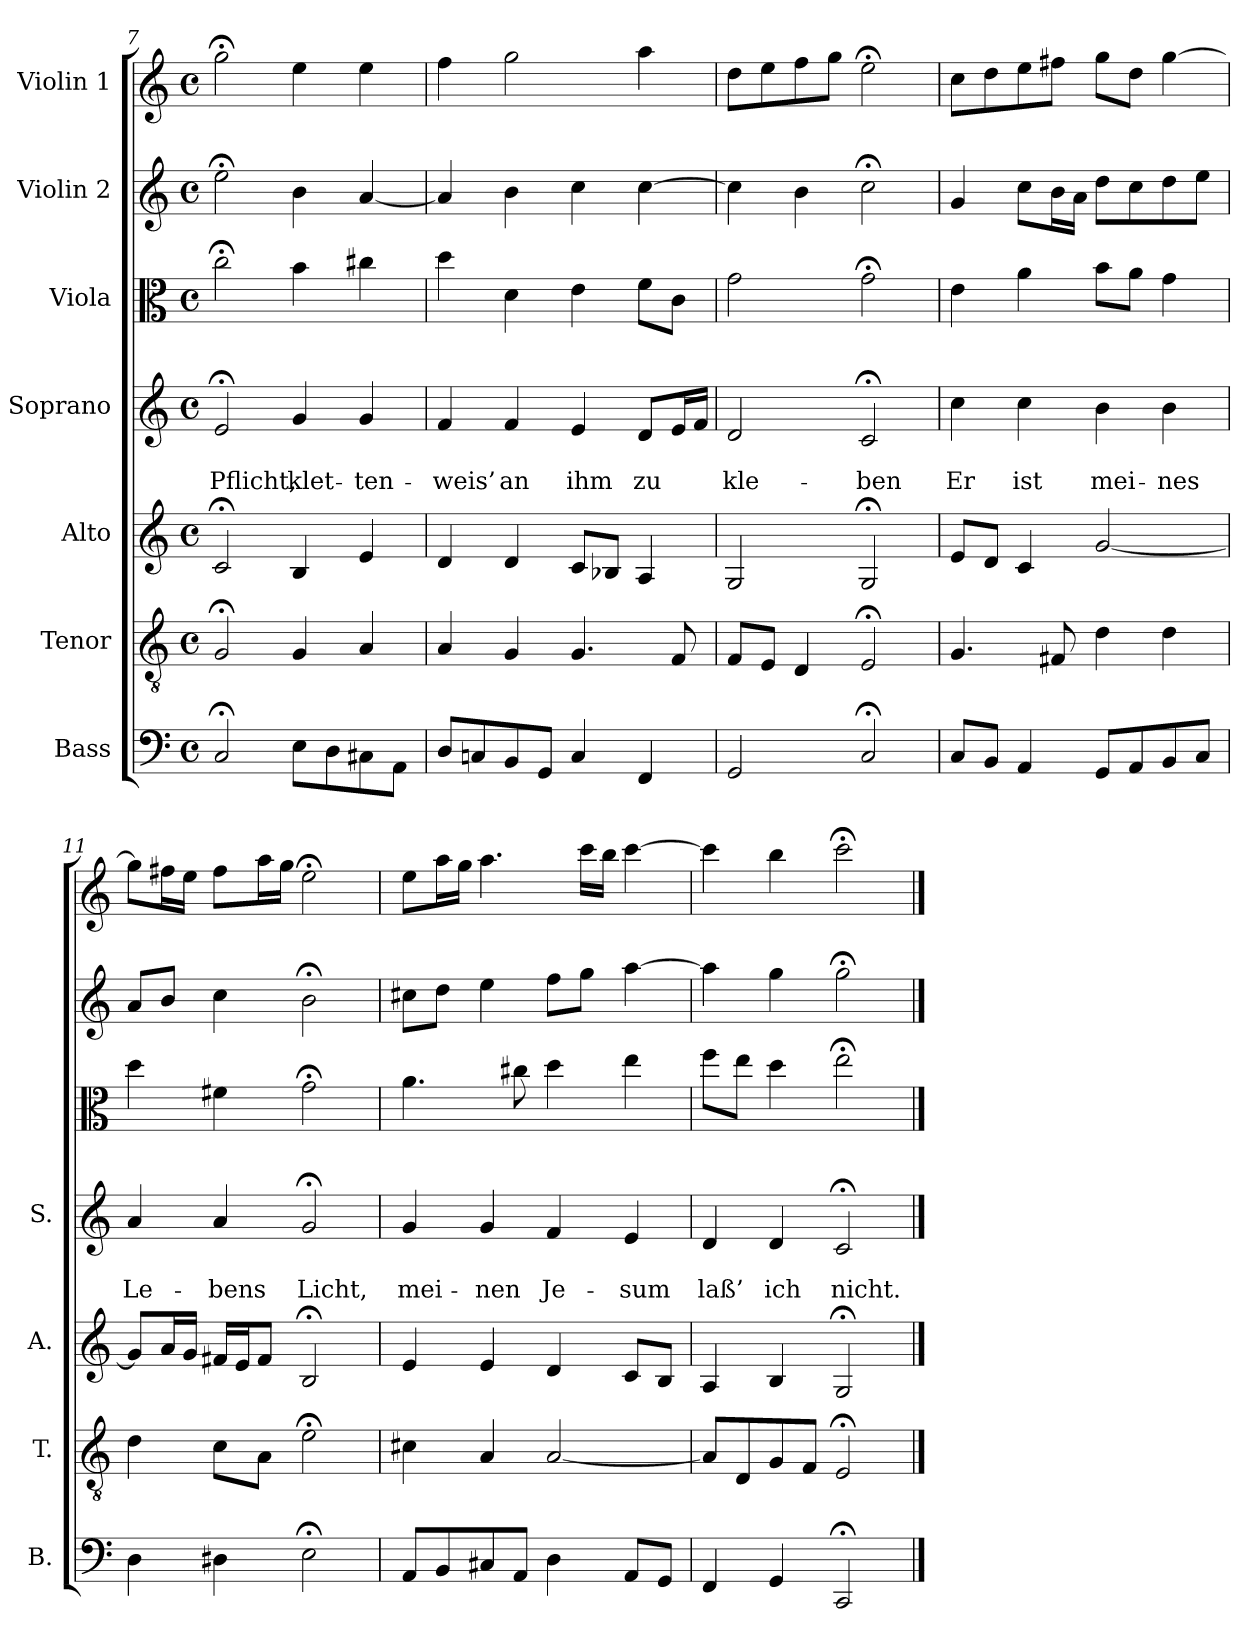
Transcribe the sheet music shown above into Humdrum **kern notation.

**kern	**kern	**kern	**kern	**text	**text	**kern	**kern	**kern
*part7	*part6	*part5	*part4	*part4	*part4	*part3	*part2	*part1
*staff7	*staff6	*staff5	*staff4	*staff4	*staff4	*staff3	*staff2	*staff1
*I"Bass	*I"Tenor	*I"Alto	*I"Soprano	*	*	*I"Viola	*I"Violin 2	*I"Violin 1
*I'B.	*I'T.	*I'A.	*I'S.	*	*	*	*	*
*clefF4	*clefGv2	*clefG2	*clefG2	*	*	*clefC3	*clefG2	*clefG2
*k[]	*k[]	*k[]	*k[]	*	*	*k[]	*k[]	*k[]
*C:	*C:	*C:	*C:	*	*	*C:	*C:	*C:
*M4/4	*M4/4	*M4/4	*M4/4	*	*	*M4/4	*M4/4	*M4/4
*met(c)	*met(c)	*met(c)	*met(c)	*	*	*met(c)	*met(c)	*met(c)
=7	=7	=7	=7	=7	=7	=7	=7	=7
2C;</	2G;</	2c;</	2e;</	.	Pflicht,	2cc;<\	2ee;<\	2gg;<\
8E\L	4G/	4B/	4g/	.	klet-	4b\	4b\	4ee\
8D\	.	.	.	.	.	.	.	.
8C#X\	4A/	4e/	4g/	.	-ten-	4cc#X\	[4a/	4ee\
8AA\J	.	.	.	.	.	.	.	.
=8	=8	=8	=8	=8	=8	=8	=8	=8
8D/L	4A/	4d/	4f/	.	-weis’	4dd\	4a/]	4ff\
8Cn/	.	.	.	.	.	.	.	.
8BB/	4G/	4d/	4f/	.	an	4d\	4b\	2gg\
8GG/J	.	.	.	.	.	.	.	.
4C/	4.G/	8c/L	4e/	.	ihm	4e\	4cc\	.
.	.	8B-X/J	.	.	.	.	.	.
4FF/	.	4A/	8d/L	.	zu	8f\L	[4cc\	4aa\
.	8F/	.	16e/L	.	.	8c\J	.	.
.	.	.	16f/JJ	.	.	.	.	.
=9	=9	=9	=9	=9	=9	=9	=9	=9
2GG/	8F/L	2G/	2d/	.	kle-	2g\	4cc\]	8dd\L
.	8E/J	.	.	.	.	.	.	8ee\
.	4D/	.	.	.	.	.	4b\	8ff\
.	.	.	.	.	.	.	.	8gg\J
2C;</	2E;</	2G;</	2c;</	.	-ben	2g;<\	2cc;<\	2ee;<\
!!LO:PB:g=z
=10	=10	=10	=10	=10	=10	=10	=10	=10
8C/L	4.G/	8e/L	4cc\	.	Er	4e\	4g/	8cc\L
8BB/J	.	8d/J	.	.	.	.	.	8dd\
4AA/	.	4c/	4cc\	.	ist	4a\	8cc\L	8ee\
.	8F#X/	.	.	.	.	.	16b\L	8ff#X\J
.	.	.	.	.	.	.	16a\JJ	.
8GG/L	4d\	[2g/	4b\	.	mei-	8b\L	8dd\L	8gg\L
8AA/	.	.	.	.	.	8a\J	8cc\	8dd\J
8BB/	4d\	.	4b\	.	-nes	4g\	8dd\	[4gg\
8C/J	.	.	.	.	.	.	8ee\J	.
=11	=11	=11	=11	=11	=11	=11	=11	=11
4D\	4d\	8g/L]	4a/	.	Le-	4dd\	8a/L	8gg\L]
.	.	16a/L	.	.	.	.	8b/J	16ff#X\L
.	.	16g/JJ	.	.	.	.	.	16ee\JJ
4D#X\	8c\L	16f#X/LL	4a/	.	-bens	4f#X\	4cc\	8ff#\L
.	.	16e/J	.	.	.	.	.	.
.	8A\J	8f#/J	.	.	.	.	.	16aa\L
.	.	.	.	.	.	.	.	16gg\JJ
2E;<\	2e;<\	2B;</	2g;</	.	Licht,	2g;<\	2b;<\	2ee;<\
=12	=12	=12	=12	=12	=12	=12	=12	=12
8AA/L	4c#X\	4e/	4g/	.	mei-	4.a\	8cc#X\L	8ee\L
8BB/	.	.	.	.	.	.	8dd\J	16aa\L
.	.	.	.	.	.	.	.	16gg\JJ
8C#X/	4A/	4e/	4g/	.	-nen	.	4ee\	4.aa\
8AA/J	.	.	.	.	.	8cc#X\	.	.
4D\	[2A/	4d/	4f/	.	Je-	4dd\	8ff\L	.
.	.	.	.	.	.	.	8gg\J	16ccc\LL
.	.	.	.	.	.	.	.	16bb\JJ
8AA/L	.	8c/L	4e/	.	-sum	4ee\	[4aa\	[4ccc\
8GG/J	.	8B/J	.	.	.	.	.	.
=13	=13	=13	=13	=13	=13	=13	=13	=13
4FF/	8A/L]	4A/	4d/	.	laß’	8ff\L	4aa\]	4ccc\]
.	8D/	.	.	.	.	8ee\J	.	.
4GG/	8G/	4B/	4d/	.	ich	4dd\	4gg\	4bb\
.	8F/J	.	.	.	.	.	.	.
2CC;</	2E;</	2G;</	2c;</	.	nicht.	2ee;<\	2gg;<\	2ccc;<\
==	==	==	==	==	==	==	==	==
*-	*-	*-	*-	*-	*-	*-	*-	*-
